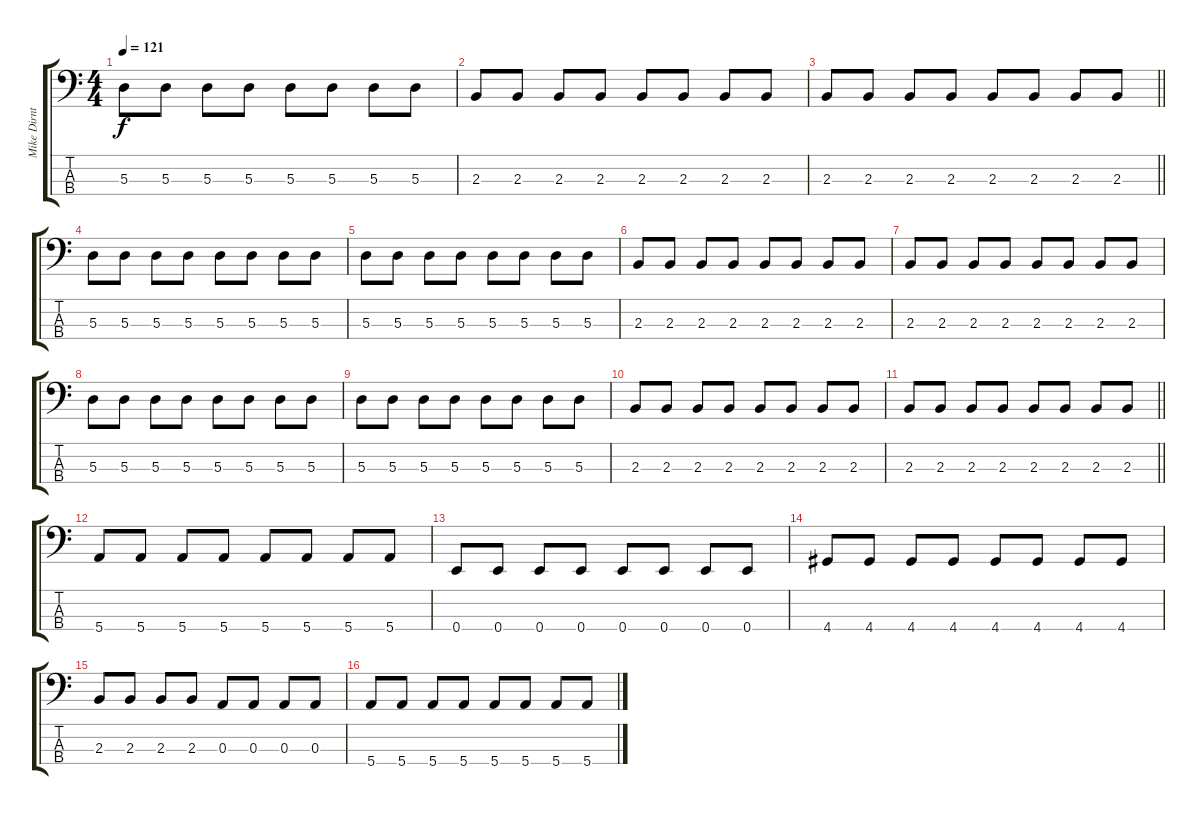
\track ("Mike Dirnt" "Mike Dirnt") {instrument electricbassfinger}
\staff {score tabs}
\tuning (G2 D2 A1 E1) {hide}
\ts (4 4)
\tempo 121
\clef f4
\ks c
5.3.8{dy f} 5.3.8 5.3.8 5.3.8 5.3.8 5.3.8 5.3.8 5.3.8 |
2.3.8 2.3.8 2.3.8 2.3.8 2.3.8 2.3.8 2.3.8 2.3.8 |
\barLineRight lightlight
2.3.8 2.3.8 2.3.8 2.3.8 2.3.8 2.3.8 2.3.8 2.3.8 |
5.3.8 5.3.8 5.3.8 5.3.8 5.3.8 5.3.8 5.3.8 5.3.8 |
5.3.8 5.3.8 5.3.8 5.3.8 5.3.8 5.3.8 5.3.8 5.3.8 |
2.3.8 2.3.8 2.3.8 2.3.8 2.3.8 2.3.8 2.3.8 2.3.8 |
2.3.8 2.3.8 2.3.8 2.3.8 2.3.8 2.3.8 2.3.8 2.3.8 |
5.3.8 5.3.8 5.3.8 5.3.8 5.3.8 5.3.8 5.3.8 5.3.8 |
5.3.8 5.3.8 5.3.8 5.3.8 5.3.8 5.3.8 5.3.8 5.3.8 |
2.3.8 2.3.8 2.3.8 2.3.8 2.3.8 2.3.8 2.3.8 2.3.8 |
\barLineRight lightlight
2.3.8 2.3.8 2.3.8 2.3.8 2.3.8 2.3.8 2.3.8 2.3.8 |
5.4.8 5.4.8 5.4.8 5.4.8 5.4.8 5.4.8 5.4.8 5.4.8 |
0.4.8 0.4.8 0.4.8 0.4.8 0.4.8 0.4.8 0.4.8 0.4.8 |
4.4.8 4.4.8 4.4.8 4.4.8 4.4.8 4.4.8 4.4.8 4.4.8 |
2.3.8 2.3.8 2.3.8 2.3.8 0.3.8 0.3.8 0.3.8 0.3.8 |
5.4.8 5.4.8 5.4.8 5.4.8 5.4.8 5.4.8 5.4.8 5.4.8
